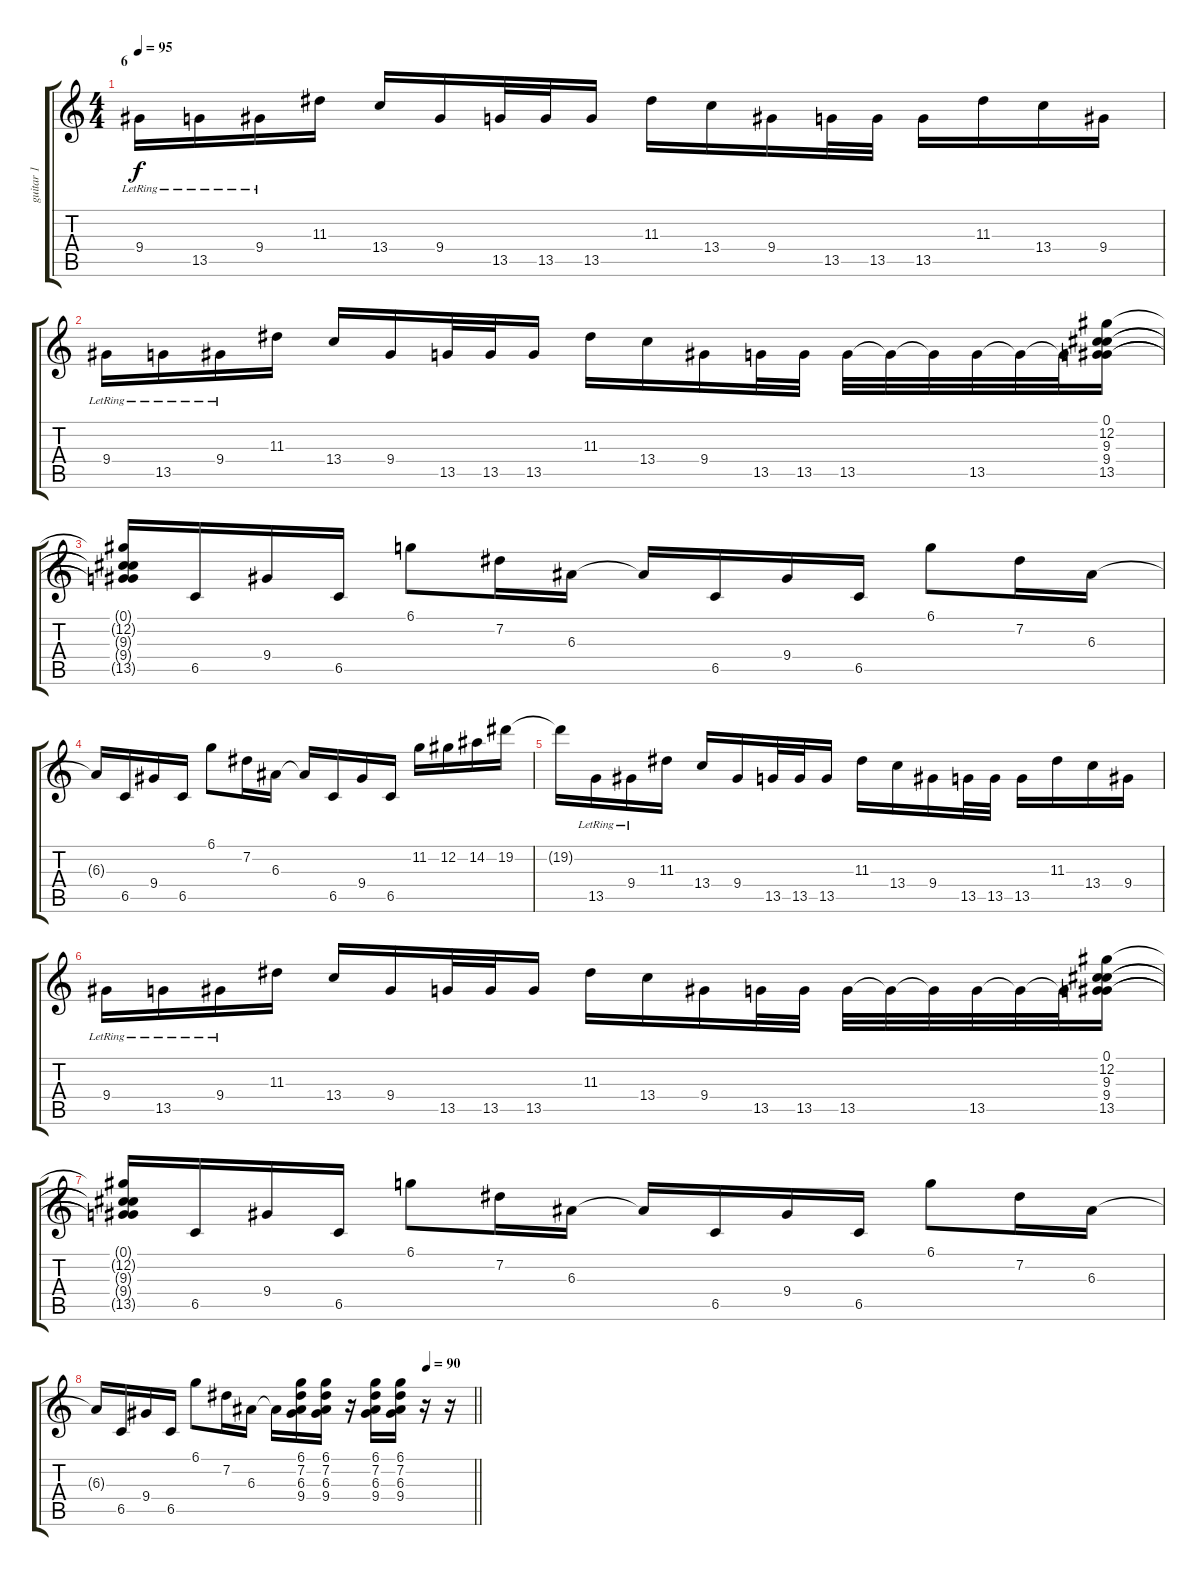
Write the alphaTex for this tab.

\track ("guitar 1" "guitar 1") {instrument distortionguitar}
\staff {score tabs}
\tuning (Db4 Ab3 E3 B2 Gb2 B1) {hide}
\ts (4 4)
\section ("" "6")
\tempo 95
\clef g2
\ks c
9.4{lr}.16{dy f} 13.5{lr}.16 9.4{lr}.16 11.3.16 13.4.16 9.4.16 13.5.32 13.5.32 13.5.16 11.3.16 13.4.16 9.4.16 13.5.32 13.5.32 13.5.16 11.3.16 13.4.16 9.4.16 |
9.4{lr}.16 13.5{lr}.16 9.4{lr}.16 11.3.16 13.4.16 9.4.16 13.5.32 13.5.32 13.5.16 11.3.16 13.4.16 9.4.16 13.5.32 13.5.32 13.5.32 13.5{t}.32 13.5{t}.32 13.5.32 13.5{t}.32 13.5{t}.32 (0.1 12.2 9.3 9.4 13.5).16 |
(0.1{t} 12.2{t} 9.3{t} 9.4{t} 13.5{t}).16 6.5.16 9.4.16 6.5.16 6.1.8 7.2.16 6.3.16 6.3{t}.16 6.5.16 9.4.16 6.5.16 6.1.8 7.2.16 6.3.16 |
6.3{t}.16 6.5.16 9.4.16 6.5.16 6.1.8 7.2.16 6.3.16 6.3{t}.16 6.5.16 9.4.16 6.5.16 11.2.16 12.2.16 14.2.16 19.2.16 |
19.2{t}.16 13.5{lr}.16 9.4{lr}.16 11.3.16 13.4.16 9.4.16 13.5.32 13.5.32 13.5.16 11.3.16 13.4.16 9.4.16 13.5.32 13.5.32 13.5.16 11.3.16 13.4.16 9.4.16 |
9.4{lr}.16 13.5{lr}.16 9.4{lr}.16 11.3.16 13.4.16 9.4.16 13.5.32 13.5.32 13.5.16 11.3.16 13.4.16 9.4.16 13.5.32 13.5.32 13.5.32 13.5{t}.32 13.5{t}.32 13.5.32 13.5{t}.32 13.5{t}.32 (0.1 12.2 9.3 9.4 13.5).16 |
(0.1{t} 12.2{t} 9.3{t} 9.4{t} 13.5{t}).16 6.5.16 9.4.16 6.5.16 6.1.8 7.2.16 6.3.16 6.3{t}.16 6.5.16 9.4.16 6.5.16 6.1.8 7.2.16 6.3.16 |
\tempo (90 0.875)
\barLineRight lightlight
6.3{t}.16 6.5.16 9.4.16 6.5.16 6.1.8 7.2.16 6.3.16 6.3{t}.16 (6.1 7.2 6.3 9.4).16 (6.1 7.2 6.3 9.4).16 r.16 (6.1 7.2 6.3 9.4).16 (6.1 7.2 6.3 9.4).16 r.16 r.16
